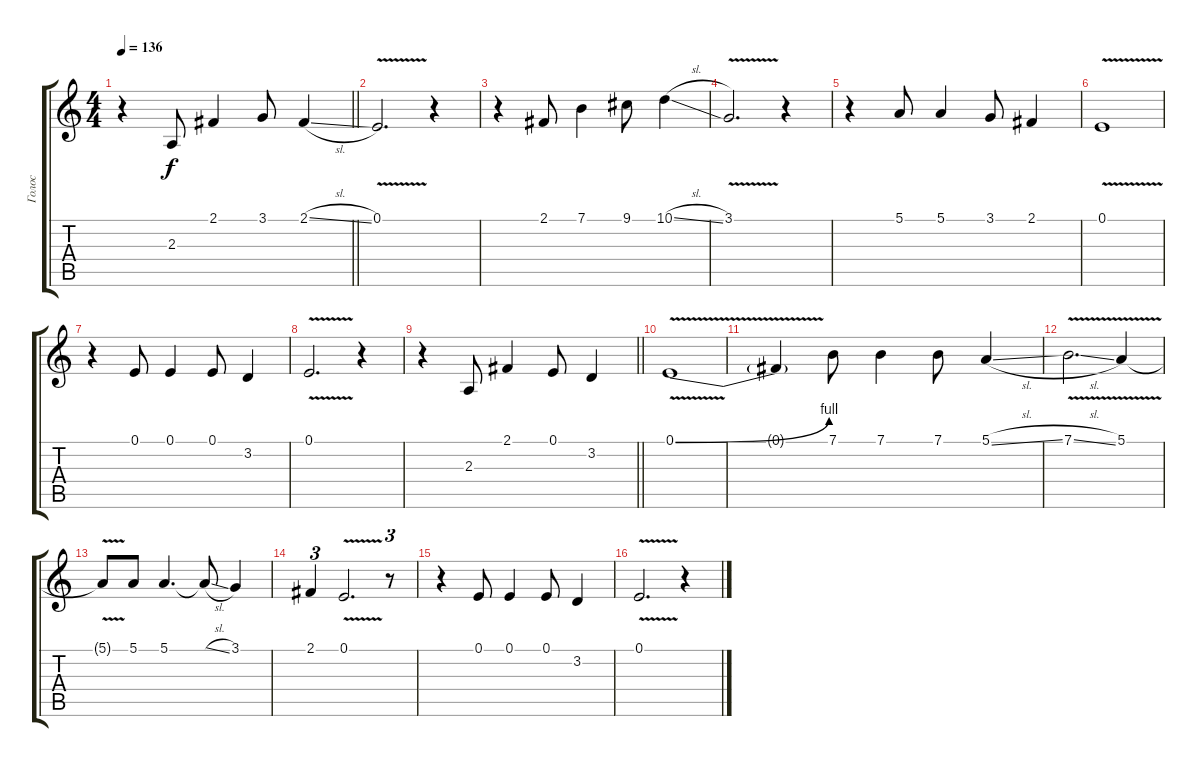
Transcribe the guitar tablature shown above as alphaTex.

\track ("Голос" "Голос") {instrument tremolostrings}
\staff {score tabs}
\tuning (E4 B3 G3 D3 A2 E2) {hide}
\ts (4 4)
\tempo 136
\clef g2
\barLineRight lightlight
\ks c
r.4{dy f} 2.3.8 2.1.4 3.1.8 2.1{sl}.4 |
0.1{v}.2{d} r.4 |
r.4 2.1.8 7.1.4 9.1.8 10.1{sl}.4 |
3.1{v}.2{d} r.4 |
r.4 5.1.8 5.1.4 3.1.8 2.1.4 |
0.1{v}.1 |
r.4 0.1.8 0.1.4 0.1.8 3.2.4 |
0.1{v}.2{d} r.4 |
\barLineRight lightlight
r.4 2.3.8 2.1.4 0.1.8 3.2.4 |
0.1{be (bend 0 0 60 4) v}.1 |
0.1{t}.4 7.1.8 7.1.4 7.1.8 5.1{sl}.4 |
7.1{v sl}.2{d} 5.1{v}.4 |
5.1{t}.8 5.1.8 5.1.4{d} 5.1{sl t}.8 3.1.4 |
2.1.4{tu (3 2)} 0.1{v}.2{d} r.8{tu (3 2)} |
r.4 0.1.8 0.1.4 0.1.8 3.2.4 |
0.1{v}.2{d} r.4
